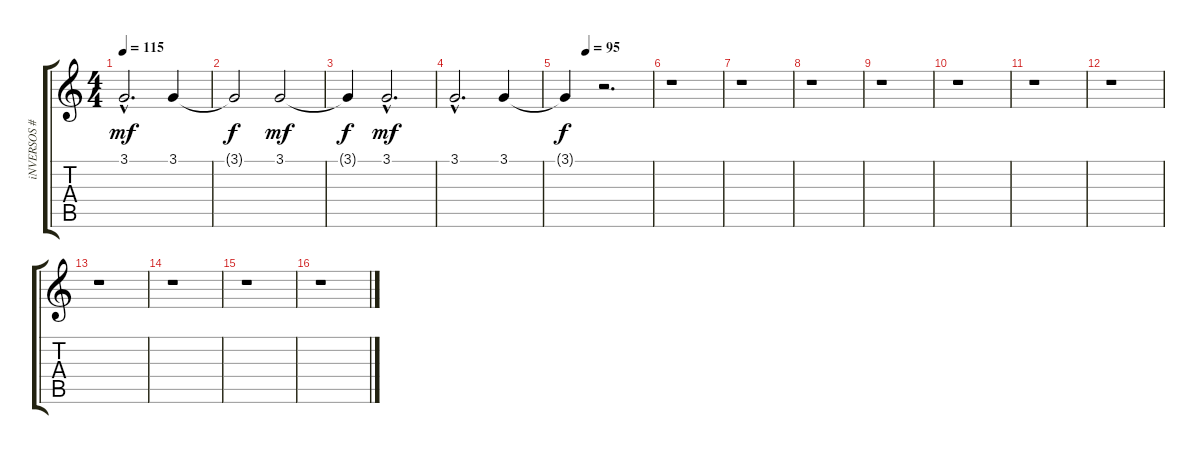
\track ("iNVERSOS #2" "iNVERSOS #") {instrument reversecymbal}
\staff {score tabs}
\tuning (E4 B3 G3 D3 A2 E2) {hide}
\ts (4 4)
\tempo 115
\clef g2
\ks c
3.1{hac}.2{d dy mf instrument reversecymbal} 3.1.4 |
3.1{t}.2{dy f} 3.1.2{dy mf} |
3.1{t}.4{dy f} 3.1{hac}.2{d dy mf} |
3.1{hac}.2{d} 3.1.4 |
\tempo (95 0.25)
3.1{t}.4{dy f} r.2{d} |
r.1 |
r.1 |
r.1 |
r.1 |
r.1 |
r.1 |
r.1 |
r.1 |
r.1 |
r.1 |
r.1
